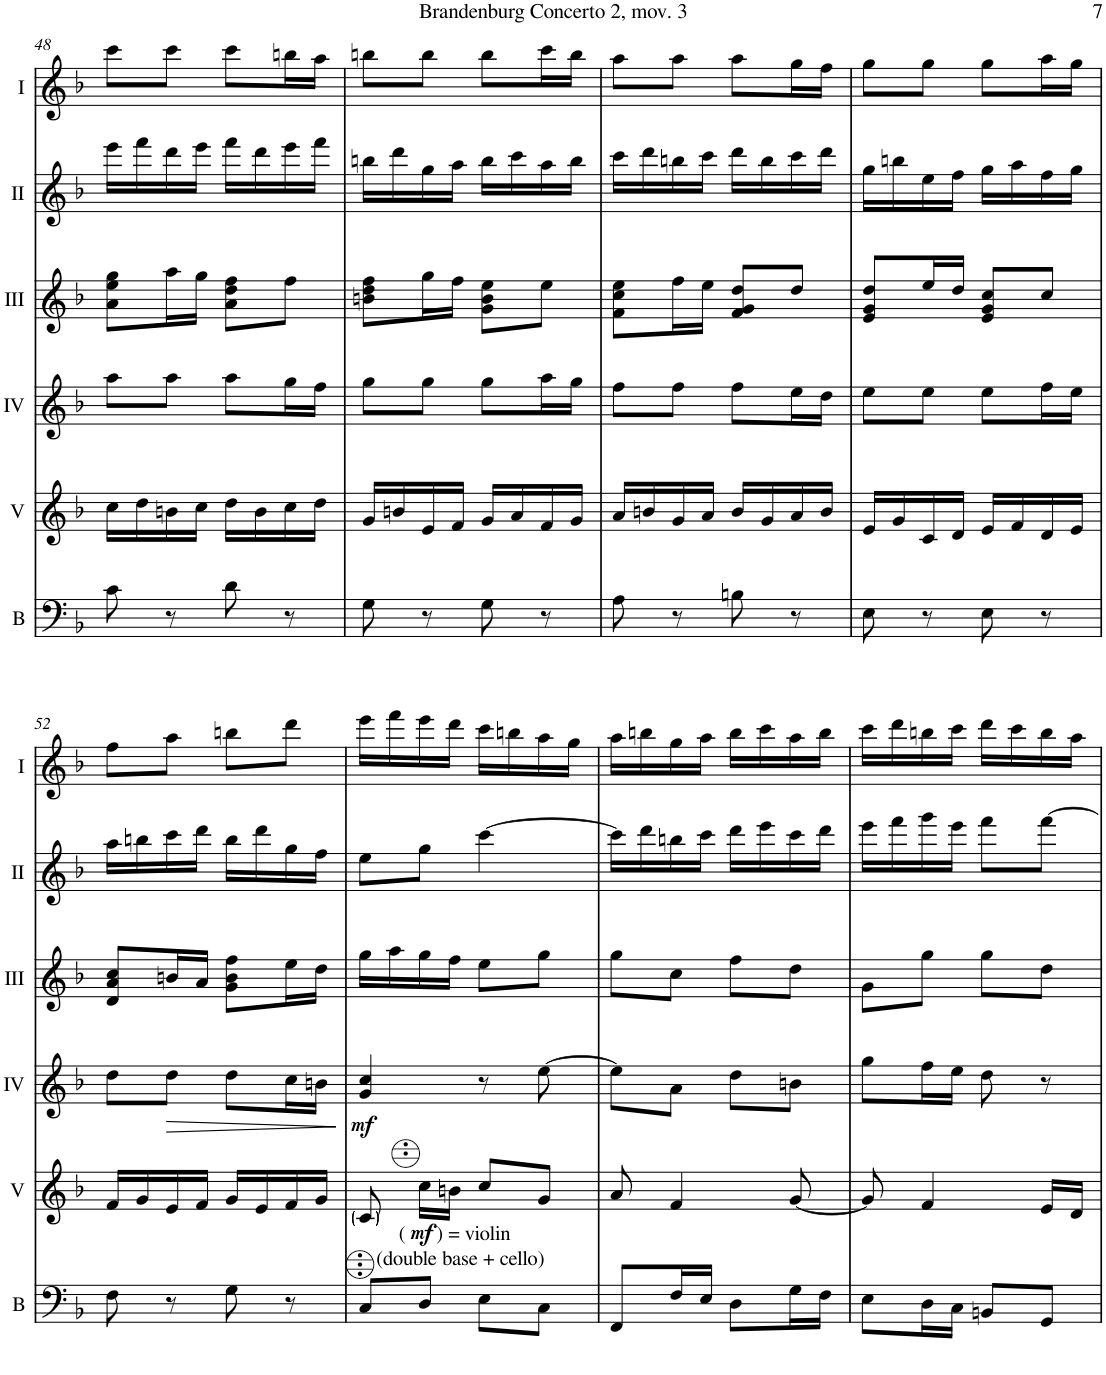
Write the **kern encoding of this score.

**kern	**kern	**dynam	**kern	**dynam	**kern	**kern	**kern
*part6	*part5	*part5	*part4	*part4	*part3	*part2	*part1
*staff6	*staff5	*staff5	*staff4	*staff4	*staff3	*staff2	*staff1
*I"Bass	*I"Acc. 5	*	*I"Acc. 4	*	*I"Acc. 3	*I"Acc. 2	*I"Acc. 1
*I'B	*	*	*	*	*	*	*
!!LO:PB:g=z
*clefF4	*clefG2	*	*clefG2	*	*clefG2	*clefG2	*clefG2
*Trd7c12	*	*	*	*	*	*	*
*k[b-]	*k[b-]	*	*k[b-]	*	*k[b-]	*k[b-]	*k[b-]
*M2/4	*M2/4	*	*M2/4	*	*M2/4	*M2/4	*M2/4
=48	=48	=48	=48	=48	=48	=48	=48
8c\	16c\LL	.	8aa\L	.	8a\ 8ee\ 8gg\L	16eee\LL	8ccc\L
.	16d\	.	.	.	.	16fff\	.
8r	16Bn\	.	8aa\J	.	16aa\L	16ddd\	8ccc\J
.	16c\JJ	.	.	.	16gg\JJ	16eee\JJ	.
8d\	16d\LL	.	8aa\L	.	8a\ 8dd\ 8ff\L	16fff\LL	8ccc\L
.	16B\	.	.	.	.	16ddd\	.
8r	16c\	.	16gg\L	.	8ff\J	16eee\	16bbn\L
.	16d\JJ	.	16ff\JJ	.	.	16fff\JJ	16aa\JJ
=49	=49	=49	=49	=49	=49	=49	=49
8G\	16G/LL	.	8gg\L	.	8bn\ 8dd\ 8ff\L	16bbn\LL	8bbn\L
.	16Bn/	.	.	.	.	16ddd\	.
8r	16E/	.	8gg\J	.	16gg\L	16gg\	8bb\J
.	16F/JJ	.	.	.	16ff\JJ	16aa\JJ	.
8G\	16G/LL	.	8gg\L	.	8g\ 8b\ 8ee\L	16bb\LL	8bb\L
.	16A/	.	.	.	.	16ccc\	.
8r	16F/	.	16aa\L	.	8ee\J	16aa\	16ccc\L
.	16G/JJ	.	16gg\JJ	.	.	16bb\JJ	16bb\JJ
=50	=50	=50	=50	=50	=50	=50	=50
8A\	16A/LL	.	8ff\L	.	8f\ 8cc\ 8ee\L	16ccc\LL	8aa\L
.	16Bn/	.	.	.	.	16ddd\	.
8r	16G/	.	8ff\J	.	16ff\L	16bbn\	8aa\J
.	16A/JJ	.	.	.	16ee\JJ	16ccc\JJ	.
8Bn\	16B/LL	.	8ff\L	.	8f/ 8g/ 8dd/L	16ddd\LL	8aa\L
.	16G/	.	.	.	.	16bb\	.
8r	16A/	.	16ee\L	.	8dd/J	16ccc\	16gg\L
.	16B/JJ	.	16dd\JJ	.	.	16ddd\JJ	16ff\JJ
=51	=51	=51	=51	=51	=51	=51	=51
8E\	16E/LL	.	8ee\L	.	8e/ 8g/ 8dd/L	16gg\LL	8gg\L
.	16G/	.	.	.	.	16bbn\	.
8r	16C/	.	8ee\J	.	16ee/L	16ee\	8gg\J
.	16D/JJ	.	.	.	16dd/JJ	16ff\JJ	.
8E\	16E/LL	.	8ee\L	.	8e/ 8g/ 8cc/L	16gg\LL	8gg\L
.	16F/	.	.	.	.	16aa\	.
8r	16D/	.	16ff\L	.	8cc/J	16ff\	16aa\L
.	16E/JJ	.	16ee\JJ	.	.	16gg\JJ	16gg\JJ
!!LO:LB:g=z
=52	=52	=52	=52	=52	=52	=52	=52
8F\	16F/LL	.	8dd\L	.	8d/ 8a/ 8cc/L	16aa\LL	8ff\L
.	16G/	.	.	.	.	16bbn\	.
!	!	!	!	!LO:HP:b	!	!	!
8r	16E/	.	8dd\J	>	16bn/L	16ccc\	8aa\J
.	16F/JJ	.	.	.	16a/JJ	16ddd\JJ	.
8G\	16G/LL	.	8dd\L	.	8g\ 8b\ 8ff\L	16bb\LL	8bbn\L
.	16E/	.	.	.	.	16ddd\	.
8r	16F/	.	16cc\L	.	16ee\L	16gg\	8ddd\J
.	16G/JJ	.	16bn\JJ	.	16dd\JJ	16ff\JJ	.
.	.	.	.	]	.	.	.
=53	=53	=53	=53	=53	=53	=53	=53
!LO:TX:a:t=(double base + cello)	!	!	!	!	!	!	!
!	!	!	!	!LO:DY:b	!	!	!
8C/L	8c/	.	4g/ 4cc/	mf	16gg\LL	8ee\L	16eee\LL
.	.	.	.	.	16aa\	.	16fff\
!	!LO:TX:b:t=(      ) = violin	!	!	!	!	!	!
!	!	!LO:DY:b	!	!	!	!	!
8D/J	16cc\LL	mf	.	.	16gg\	8gg\J	16eee\
.	16bn\JJ	.	.	.	16ff\JJ	.	16ddd\JJ
8E\L	8cc/L	.	8r	.	8ee\L	[4ccc\	16ccc\LL
.	.	.	.	.	.	.	16bbn\
8C\J	8g/J	.	[8ee\	.	8gg\J	.	16aa\
.	.	.	.	.	.	.	16gg\JJ
=54	=54	=54	=54	=54	=54	=54	=54
8FF/L	8a/	.	8ee\L]	.	8gg\L	16ccc\LL]	16aa\LL
.	.	.	.	.	.	16ddd\	16bbn\
16F/L	4f/	.	8a\J	.	8cc\J	16bbn\	16gg\
16E/JJ	.	.	.	.	.	16ccc\JJ	16aa\JJ
8D\L	.	.	8dd\L	.	8ff\L	16ddd\LL	16bb\LL
.	.	.	.	.	.	16eee\	16ccc\
16G\L	[8g/	.	8bn\J	.	8dd\J	16ccc\	16aa\
16F\JJ	.	.	.	.	.	16ddd\JJ	16bb\JJ
=55	=55	=55	=55	=55	=55	=55	=55
8E\L	8g/]	.	8gg\L	.	8g\L	16eee\LL	16ccc\LL
.	.	.	.	.	.	16fff\	16ddd\
16D\L	4f/	.	16ff\L	.	8gg\J	16ggg\	16bbn\
16C\JJ	.	.	16ee\JJ	.	.	16eee\JJ	16ccc\JJ
8BBn/L	.	.	8dd\	.	8gg\L	8fff\L	16ddd\LL
.	.	.	.	.	.	.	16ccc\
8GG/J	16e/LL	.	8r	.	8dd\J	[8fff\J	16bb\
.	16d/JJ	.	.	.	.	.	16aa\JJ
=	=	=	=	=	=	=	=
*-	*-	*-	*-	*-	*-	*-	*-
